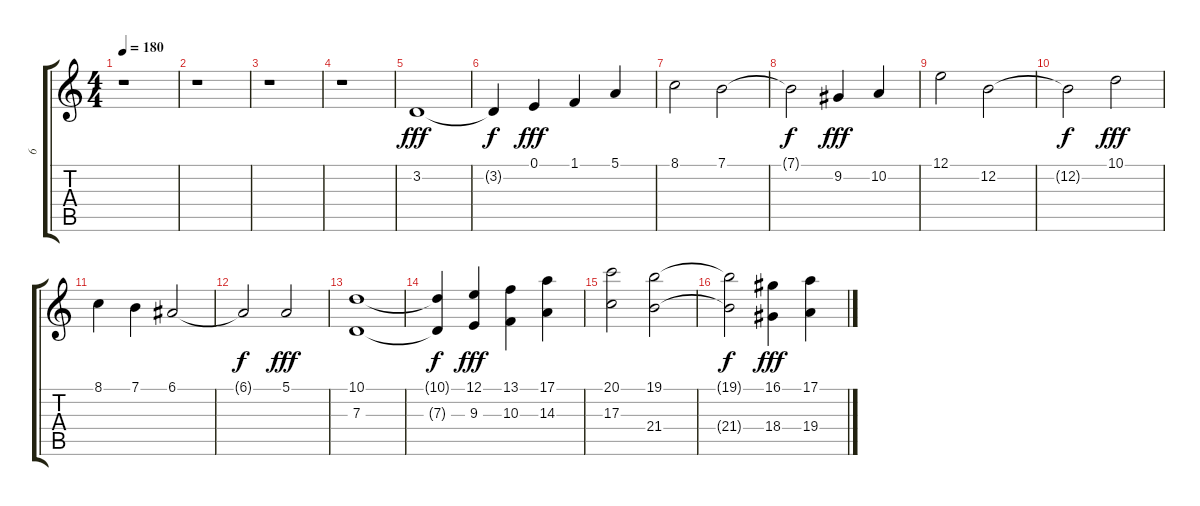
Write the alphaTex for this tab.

\track ("6" "6") {instrument stringensemble1}
\staff {score tabs}
\tuning (E4 B3 G3 D3 A2 E2) {hide}
\ts (4 4)
\tempo 180
\clef g2
\ks c
r.1{dy fff} |
r.1 |
r.1 |
r.1 |
3.2.1 |
3.2{t}.4{dy f} 0.1.4{dy fff} 1.1.4 5.1.4 |
8.1.2 7.1.2 |
7.1{t}.2{dy f} 9.2.4{dy fff} 10.2.4 |
12.1.2 12.2.2 |
12.2{t}.2{dy f} 10.1.2{dy fff} |
8.1.4 7.1.4 6.1.2 |
6.1{t}.2{dy f} 5.1.2{dy fff} |
(10.1 7.3).1 |
(10.1{t} 7.3{t}).4{dy f} (12.1 9.3).4{dy fff} (13.1 10.3).4 (17.1 14.3).4 |
(20.1 17.3).2 (19.1 21.4).2 |
(19.1{t} 21.4{t}).2{dy f} (16.1 18.4).4{dy fff} (17.1 19.4).4
